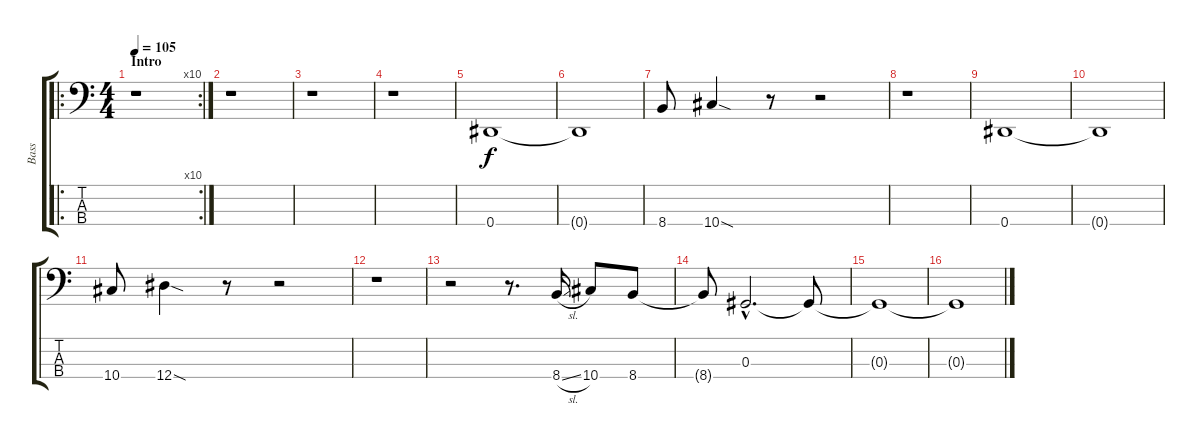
\track ("Bass" "Bass") {instrument electricbassfinger}
\staff {score tabs}
\tuning (Gb2 Db2 Ab1 Eb1) {hide}
\ro
\rc 10
\ts (4 4)
\section ("" "Intro")
\tempo 105
\clef f4
\ks c
r.1{dy f instrument electricbassfinger} |
r.1 |
r.1 |
r.1 |
0.4.1 |
0.4{t}.1 |
8.4.8 10.4{sod}.4 r.8 r.2 |
r.1 |
0.4.1 |
0.4{t}.1 |
10.4.8 12.4{sod}.4 r.8 r.2 |
r.1 |
r.2 r.8{d} 8.4{sl}.16 10.4.8 8.4.8 |
8.4{t}.8 0.3{hac}.2{d} 0.3{t}.8 |
0.3{t}.1 |
0.3{t}.1
